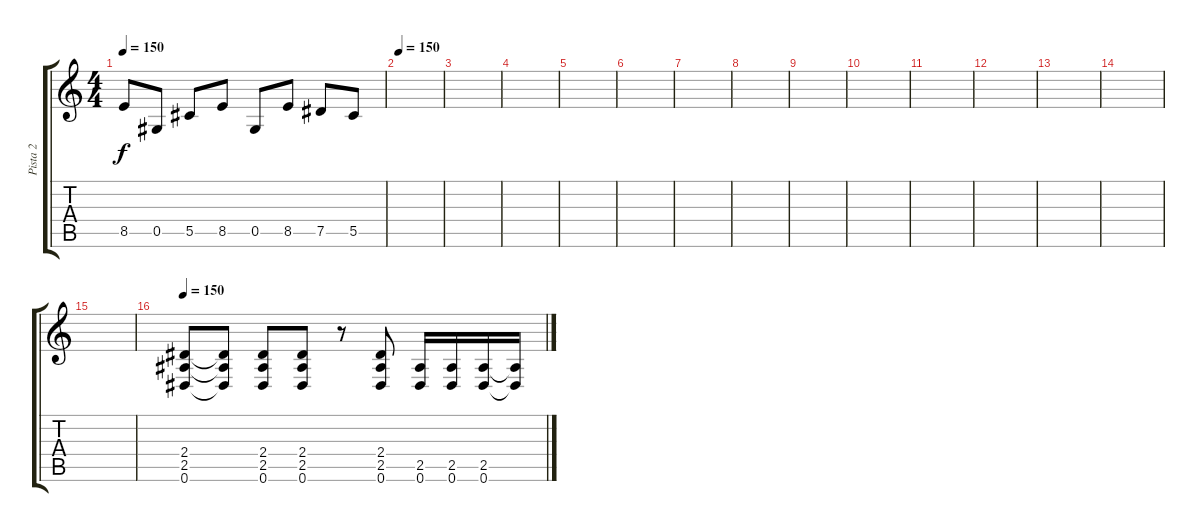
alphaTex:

\track ("Pista 2" "Pista 2") {instrument distortionguitar}
\staff {score tabs}
\tuning (Eb4 Bb3 Gb3 Db3 Ab2 Eb2) {hide}
\ts (4 4)
\tempo 150
\clef g2
\ks c
8.5.8{dy f} 0.5.8 5.5.8 8.5.8 0.5.8 8.5.8 7.5.8 5.5.8 |
\tempo 150
|
|
|
|
|
|
|
|
|
|
|
|
|
|
\tempo 150
(2.4 2.5 0.6).8 (2.4{t} 2.5{t} 0.6{t}).8 (2.4 2.5 0.6).8 (2.4 2.5 0.6).8 r.8 (2.4 2.5 0.6).8 (2.5 0.6).16 (2.5 0.6).16 (2.5 0.6).16 (2.5{t} 0.6{t}).16
